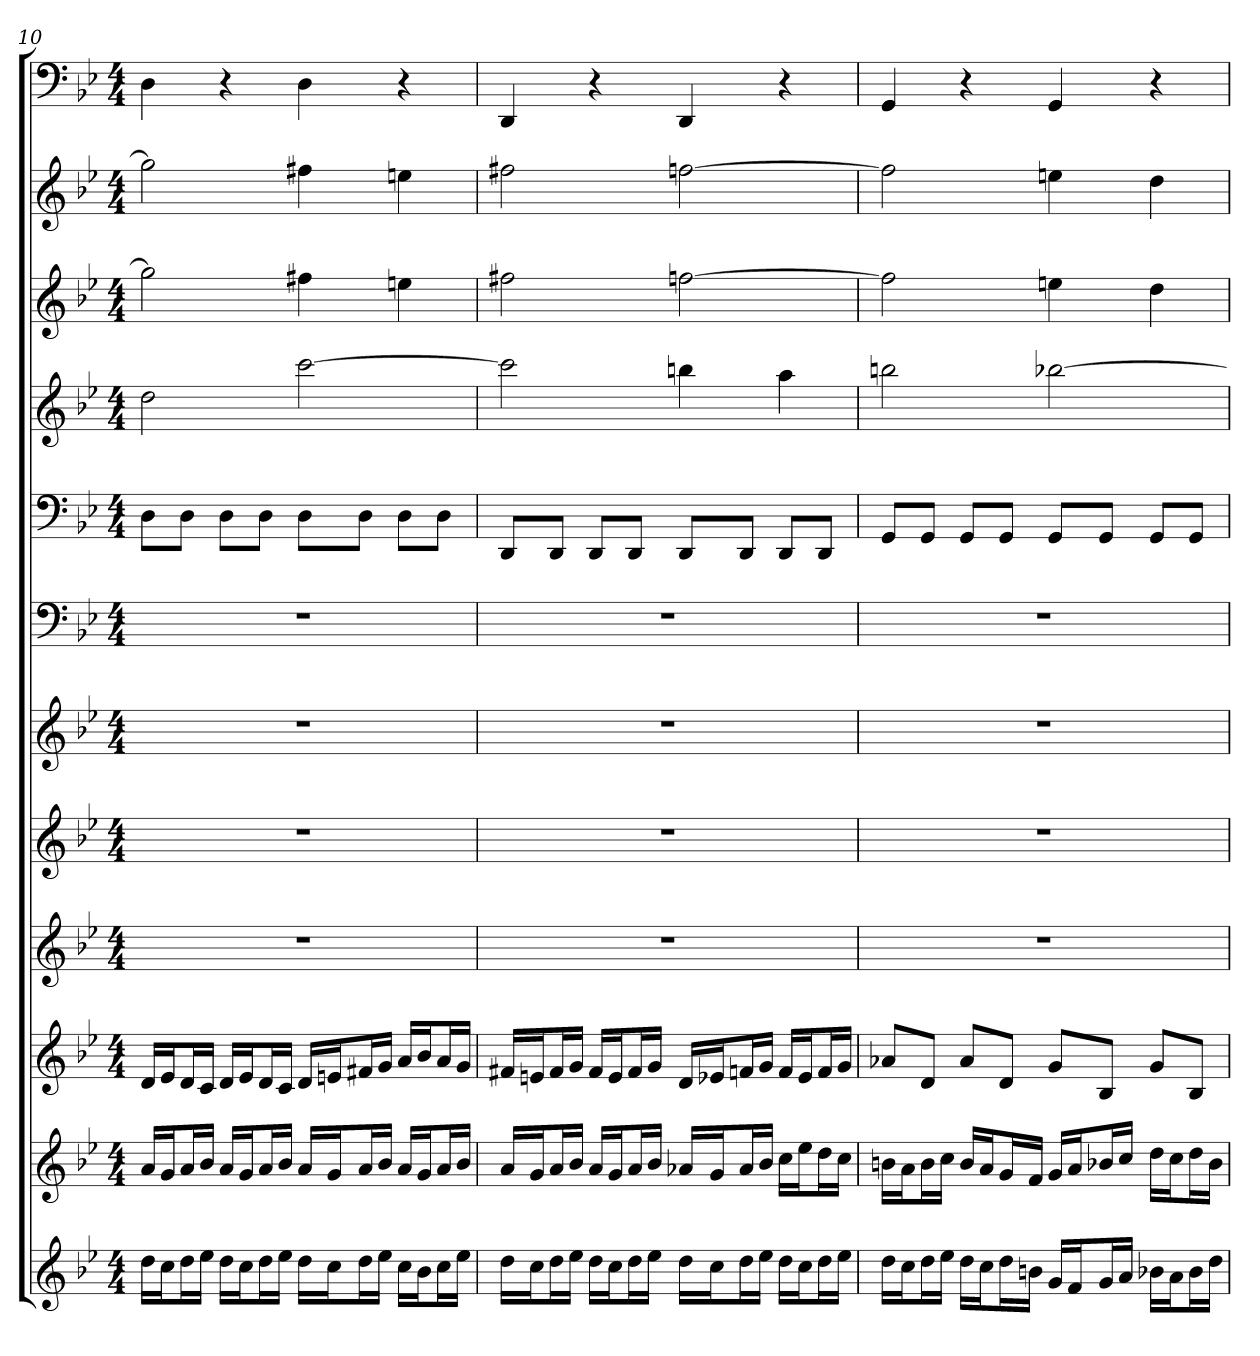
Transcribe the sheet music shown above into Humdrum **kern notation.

**kern	**kern	**kern	**kern	**kern	**kern	**kern	**kern	**kern	**kern	**kern	**kern
*part12	*part11	*part10	*part9	*part8	*part7	*part6	*part5	*part4	*part3	*part2	*part1
*staff12	*staff11	*staff10	*staff9	*staff8	*staff7	*staff6	*staff5	*staff4	*staff3	*staff2	*staff1
*clefG2	*clefG2	*clefG2	*clefG2	*clefG2	*clefG2	*clefF4	*clefF4	*clefG2	*clefG2	*clefG2	*clefF4
*k[b-e-]	*k[b-e-]	*k[b-e-]	*k[b-e-]	*k[b-e-]	*k[b-e-]	*k[b-e-]	*k[b-e-]	*k[b-e-]	*k[b-e-]	*k[b-e-]	*k[b-e-]
*g:	*g:	*g:	*g:	*g:	*g:	*g:	*g:	*g:	*g:	*g:	*g:
*M4/4	*M4/4	*M4/4	*M4/4	*M4/4	*M4/4	*M4/4	*M4/4	*M4/4	*M4/4	*M4/4	*M4/4
=10	=10	=10	=10	=10	=10	=10	=10	=10	=10	=10	=10
16dd\LL	16a/LL	16d/LL	1r	1r	1r	1r	8D\L	2dd	2gg]	2gg]	4D
16cc\J	16g/J	16e-/J	.	.	.	.	.	.	.	.	.
16dd\L	16a/L	16d/L	.	.	.	.	8D\J	.	.	.	.
16ee-\JJ	16b-/JJ	16c/JJ	.	.	.	.	.	.	.	.	.
16dd\LL	16a/LL	16d/LL	.	.	.	.	8D\L	.	.	.	4r
16cc\J	16g/J	16e-/J	.	.	.	.	.	.	.	.	.
16dd\L	16a/L	16d/L	.	.	.	.	8D\J	.	.	.	.
16ee-\JJ	16b-/JJ	16c/JJ	.	.	.	.	.	.	.	.	.
16dd\LL	16a/LL	16d/LL	.	.	.	.	8D\L	[2ccc	4ff#X	4ff#X	4D
16cc\J	16g/J	16en/J	.	.	.	.	.	.	.	.	.
16dd\L	16a/L	16f#X/L	.	.	.	.	8D\J	.	.	.	.
16ee-\JJ	16b-/JJ	16g/JJ	.	.	.	.	.	.	.	.	.
16cc\LL	16a/LL	16a/LL	.	.	.	.	8D\L	.	4een	4een	4r
16b-\J	16g/J	16b-/J	.	.	.	.	.	.	.	.	.
16cc\L	16a/L	16a/L	.	.	.	.	8D\J	.	.	.	.
16ee-\JJ	16b-/JJ	16g/JJ	.	.	.	.	.	.	.	.	.
=11	=11	=11	=11	=11	=11	=11	=11	=11	=11	=11	=11
16dd\LL	16a/LL	16f#X/LL	1r	1r	1r	1r	8DD/L	2ccc]	2ff#X	2ff#X	4DD
16cc\J	16g/J	16en/J	.	.	.	.	.	.	.	.	.
16dd\L	16a/L	16f#/L	.	.	.	.	8DD/J	.	.	.	.
16ee-\JJ	16b-/JJ	16g/JJ	.	.	.	.	.	.	.	.	.
16dd\LL	16a/LL	16f#/LL	.	.	.	.	8DD/L	.	.	.	4r
16cc\J	16g/J	16e/J	.	.	.	.	.	.	.	.	.
16dd\L	16a/L	16f#/L	.	.	.	.	8DD/J	.	.	.	.
16ee-\JJ	16b-/JJ	16g/JJ	.	.	.	.	.	.	.	.	.
16dd\LL	16a-X/LL	16d/LL	.	.	.	.	8DD/L	4bbn	[2ffn	[2ffn	4DD
16cc\J	16g/J	16e-X/J	.	.	.	.	.	.	.	.	.
16dd\L	16a-/L	16fn/L	.	.	.	.	8DD/J	.	.	.	.
16ee-\JJ	16b-/JJ	16g/JJ	.	.	.	.	.	.	.	.	.
16dd\LL	16cc\LL	16f/LL	.	.	.	.	8DD/L	4aa	.	.	4r
16cc\J	16ee-\J	16e-/J	.	.	.	.	.	.	.	.	.
16dd\L	16dd\L	16f/L	.	.	.	.	8DD/J	.	.	.	.
16ee-\JJ	16cc\JJ	16g/JJ	.	.	.	.	.	.	.	.	.
=12	=12	=12	=12	=12	=12	=12	=12	=12	=12	=12	=12
16dd\LL	16bn\LL	8a-X/L	1r	1r	1r	1r	8GG/L	2bbn	2ff]	2ff]	4GG
16cc\J	16a\J	.	.	.	.	.	.	.	.	.	.
16dd\L	16b\L	8d/J	.	.	.	.	8GG/J	.	.	.	.
16ee-\JJ	16cc\JJ	.	.	.	.	.	.	.	.	.	.
16dd\LL	16b/LL	8a-/L	.	.	.	.	8GG/L	.	.	.	4r
16cc\J	16a/J	.	.	.	.	.	.	.	.	.	.
16dd\L	16g/L	8d/J	.	.	.	.	8GG/J	.	.	.	.
16bn\JJ	16f/JJ	.	.	.	.	.	.	.	.	.	.
16g/LL	16g/LL	8g/L	.	.	.	.	8GG/L	[2bb-X	4een	4een	4GG
16f/J	16a/J	.	.	.	.	.	.	.	.	.	.
16g/L	16b-X/L	8B-/J	.	.	.	.	8GG/J	.	.	.	.
16a/JJ	16cc/JJ	.	.	.	.	.	.	.	.	.	.
16b-X\LL	16dd\LL	8g/L	.	.	.	.	8GG/L	.	4dd	4dd	4r
16a\J	16cc\J	.	.	.	.	.	.	.	.	.	.
16b-\L	16dd\L	8B-/J	.	.	.	.	8GG/J	.	.	.	.
16dd\JJ	16b-\JJ	.	.	.	.	.	.	.	.	.	.
=	=	=	=	=	=	=	=	=	=	=	=
*-	*-	*-	*-	*-	*-	*-	*-	*-	*-	*-	*-
